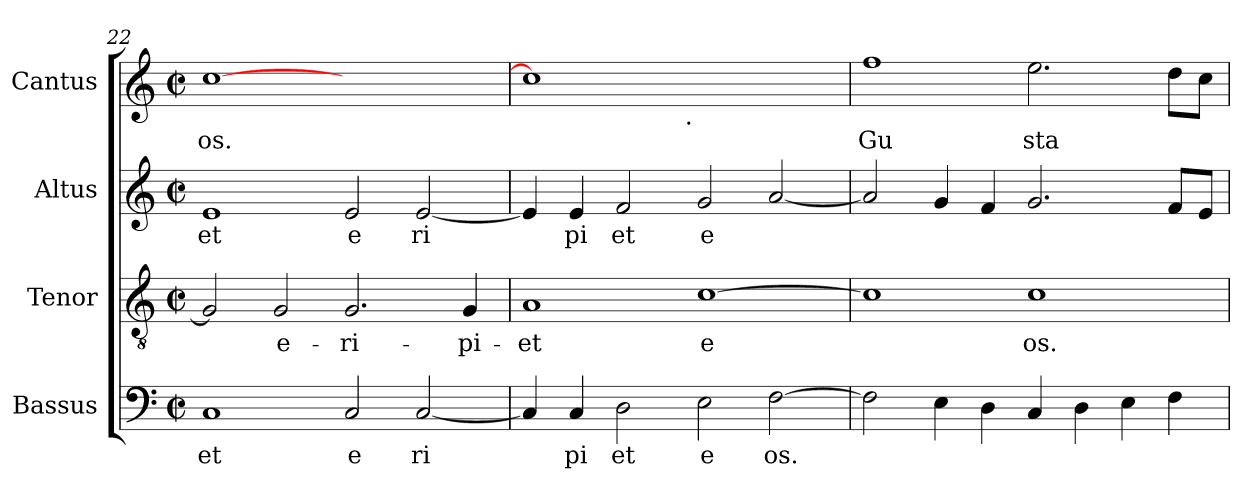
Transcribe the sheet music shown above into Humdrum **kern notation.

**kern	**text	**kern	**text	**kern	**text	**kern	**text
*part4	*part4	*part3	*part3	*part2	*part2	*part1	*part1
*staff4	*staff4	*staff3	*staff3	*staff2	*staff2	*staff1	*staff1
*I"Bassus	*	*I"Tenor	*	*I"Altus	*	*I"Cantus	*
*clefF4	*	*clefGv2	*	*clefG2	*	*clefG2	*
*k[]	*	*k[]	*	*k[]	*	*k[]	*
*C:	*	*C:	*	*C:	*	*C:	*
*M2/2	*	*M2/2	*	*M2/2	*	*M2/2	*
*met(c|)	*	*met(c|)	*	*met(c|)	*	*met(c|)	*
=22	=22	=22	=22	=22	=22	=22	=22
!	!LO:LY:b:cj	!	!LO:LY:b:cj	!	!LO:LY:b:cj	!	!LO:LY:b:cj
1C	et	2G/]	.	1e	et	[1cc	os.
!	!	!	!LO:LY:b:cj	!	!	!	!
.	.	2G/	e-	.	.	.	.
!	!LO:LY:b:cj	!	!LO:LY:b:cj	!	!LO:LY:b:cj	!	!
2C/	e	2.G/	-ri-	2e/	e	1ryy	.
!	!LO:LY:b:cj	!	!	!	!LO:LY:b:cj	!	!
[<2C/	ri	.	.	[<2e/	ri	.	.
!	!	!	!LO:LY:b:cj	!	!	!	!
.	.	4G/	-pi-	.	.	.	.
=23	=23	=23	=23	=23	=23	=23	=23
!	!LO:LY:b:cj	!	!LO:LY:b:cj	!	!LO:LY:b:cj	!	!
*	*	*	*	*	*	*^	*
4C/]	.	1A	-et	4e/]	.	1cc]	2ryy	.
!	!LO:LY:b:cj	!	!	!	!LO:LY:b:cj	!	!	!
4C/	pi	.	.	4e/	pi	.	.	.
!	!LO:LY:b:cj	!	!	!	!LO:LY:b:cj	!	!	!
2D\	et	.	.	2f/	et	.	4...ryy	.
!	!	!	!	!	!	!	!LO:TX:b:t=.	!
.	.	.	.	.	.	.	1ryy	.
!	!LO:LY:b:cj	!	!LO:LY:b:cj	!	!LO:LY:b:cj	!	!	!
2E\	e	[>1c	e-	2g/	e	1ryy	.	.
!	!LO:LY:b:cj	!	!	!	!LO:LY:b:cj	!	!	!
[>2F\	os.	.	.	[<2a/	.	.	.	.
.	.	.	.	.	.	.	32ryy	.
=24	=24	=24	=24	=24	=24	=24	=24	=24
!	!LO:LY:b:cj	!	!LO:LY:b:cj	!	!LO:LY:b:cj	!	!	!LO:LY:b:cj
*	*	*	*	*	*	*v	*v	*
2F\]	.	1c]	--	2a/]	.	1ff	Gu
!	!LO:LY:b:cj	!	!	!	!LO:LY:b:cj	!	!
4E\	.	.	.	4g/	.	.	.
!	!LO:LY:b:cj	!	!	!	!LO:LY:b:cj	!	!
4D\	.	.	.	4f/	.	.	.
!	!LO:LY:b:cj	!	!LO:LY:b:cj	!	!LO:LY:b:cj	!	!LO:LY:b:cj
4C/	.	1c	-os.	2.g/	.	2.ee\	sta
!	!LO:LY:b:cj	!	!	!	!	!	!
4D\	.	.	.	.	.	.	.
!	!LO:LY:b:cj	!	!	!	!	!	!
4E\	.	.	.	.	.	.	.
!	!LO:LY:b:cj	!	!	!	!LO:LY:b:cj	!	!LO:LY:b:cj
4F\	.	.	.	8f/L	.	8dd\L	.
!	!	!	!	!	!LO:LY:b:cj	!	!LO:LY:b:cj
.	.	.	.	8e/J	.	8cc\J	.
=	=	=	=	=	=	=	=
*-	*-	*-	*-	*-	*-	*-	*-
